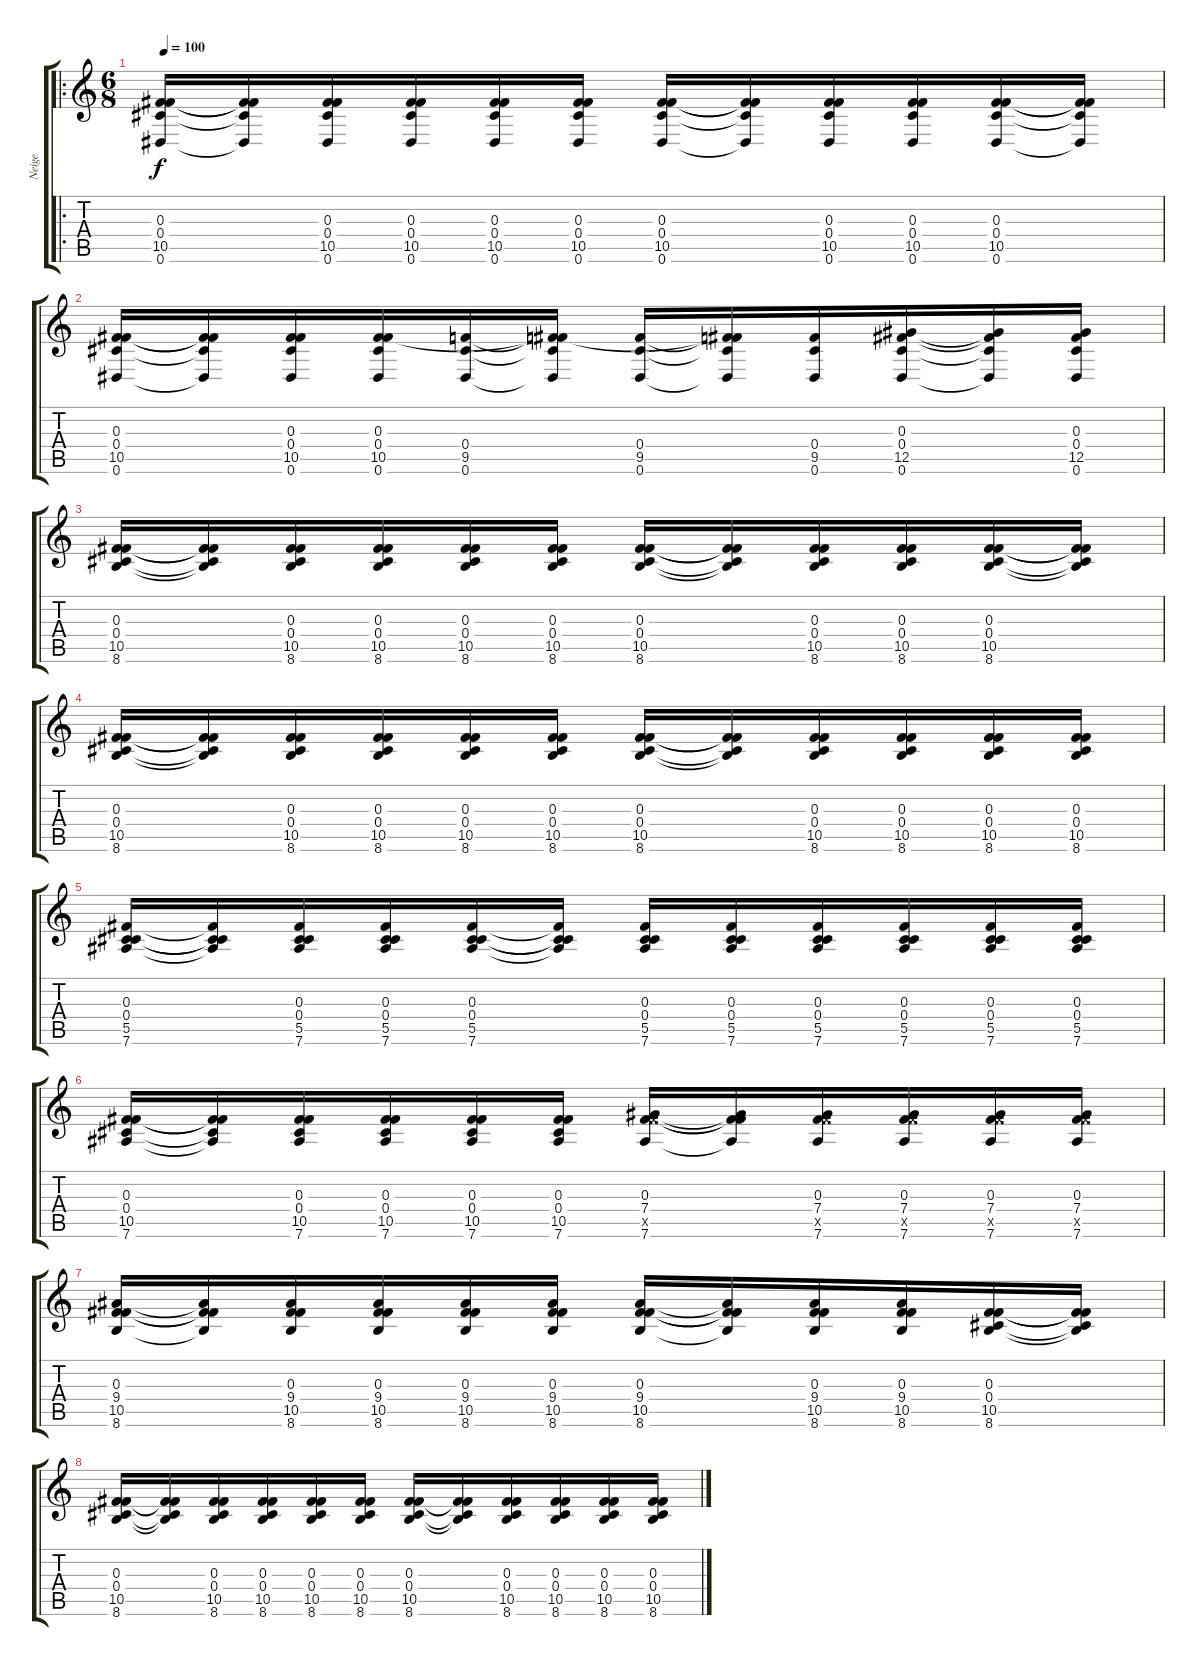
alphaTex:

\track ("Neige" "Neige") {instrument electricguitarjazz}
\staff {score tabs}
\tuning (Eb4 Bb3 Gb3 Db3 Ab2 Eb2) {hide}
\ro
\ts (6 8)
\tempo 100
\clef g2
\ks c
(0.3 0.4 10.5 0.6).16{dy f instrument overdrivenguitar} (0.3{t} 0.4{t} 10.5{t} 0.6{t}).16 (0.3 0.4 10.5 0.6).16 (0.3 0.4 10.5 0.6).16 (0.3 0.4 10.5 0.6).16 (0.3 0.4 10.5 0.6).16 (0.3 0.4 10.5 0.6).16 (0.3{t} 0.4{t} 10.5{t} 0.6{t}).16 (0.3 0.4 10.5 0.6).16 (0.3 0.4 10.5 0.6).16 (0.3 0.4 10.5 0.6).16 (0.3{t} 0.4{t} 10.5{t} 0.6{t}).16 |
(0.3 0.4 10.5 0.6).16 (0.3{t} 0.4{t} 10.5{t} 0.6{t}).16 (0.3 0.4 10.5 0.6).16 (0.3 0.4 10.5 0.6).16 (0.4 9.5 0.6).16 (0.3{t} 0.4{t} 9.5{t} 0.6{t}).16 (0.4 9.5 0.6).16 (0.3{t} 0.4{t} 9.5{t} 0.6{t}).16 (0.4 9.5 0.6).16 (0.3 0.4 12.5 0.6).16 (0.3{t} 0.4{t} 12.5{t} 0.6{t}).16 (0.3 0.4 12.5 0.6).16 |
(0.3 0.4 10.5 8.6).16 (0.3{t} 0.4{t} 10.5{t} 8.6{t}).16 (0.3 0.4 10.5 8.6).16 (0.3 0.4 10.5 8.6).16 (0.3 0.4 10.5 8.6).16 (0.3 0.4 10.5 8.6).16 (0.3 0.4 10.5 8.6).16 (0.3{t} 0.4{t} 10.5{t} 8.6{t}).16 (0.3 0.4 10.5 8.6).16 (0.3 0.4 10.5 8.6).16 (0.3 0.4 10.5 8.6).16 (0.3{t} 0.4{t} 10.5{t} 8.6{t}).16 |
(0.3 0.4 10.5 8.6).16 (0.3{t} 0.4{t} 10.5{t} 8.6{t}).16 (0.3 0.4 10.5 8.6).16 (0.3 0.4 10.5 8.6).16 (0.3 0.4 10.5 8.6).16 (0.3 0.4 10.5 8.6).16 (0.3 0.4 10.5 8.6).16 (0.3{t} 0.4{t} 10.5{t} 8.6{t}).16 (0.3 0.4 10.5 8.6).16 (0.3 0.4 10.5 8.6).16 (0.3 0.4 10.5 8.6).16 (0.3 0.4 10.5 8.6).16 |
(0.3 0.4 5.5 7.6).16 (0.3{t} 0.4{t} 5.5{t} 7.6{t}).16 (0.3 0.4 5.5 7.6).16 (0.3 0.4 5.5 7.6).16 (0.3 0.4 5.5 7.6).16 (0.3{t} 0.4{t} 5.5{t} 7.6{t}).16 (0.3 0.4 5.5 7.6).16 (0.3 0.4 5.5 7.6).16 (0.3 0.4 5.5 7.6).16 (0.3 0.4 5.5 7.6).16 (0.3 0.4 5.5 7.6).16 (0.3 0.4 5.5 7.6).16 |
(0.3 0.4 10.5 7.6).16 (0.3{t} 0.4{t} 10.5{t} 7.6{t}).16 (0.3 0.4 10.5 7.6).16 (0.3 0.4 10.5 7.6).16 (0.3 0.4 10.5 7.6).16 (0.3 0.4 10.5 7.6).16 (0.3 7.4 10.5{x} 7.6).16 (0.3{t} 7.4{t} 10.5{t} 7.6{t}).16 (0.3 7.4 10.5{x} 7.6).16 (0.3 7.4 10.5{x} 7.6).16 (0.3 7.4 10.5{x} 7.6).16 (0.3 7.4 10.5{x} 7.6).16 |
(0.3 9.4 10.5 8.6).16 (0.3{t} 9.4{t} 10.5{t} 8.6{t}).16 (0.3 9.4 10.5 8.6).16 (0.3 9.4 10.5 8.6).16 (0.3 9.4 10.5 8.6).16 (0.3 9.4 10.5 8.6).16 (0.3 9.4 10.5 8.6).16 (0.3{t} 9.4{t} 10.5{t} 8.6{t}).16 (0.3 9.4 10.5 8.6).16 (0.3 9.4 10.5 8.6).16 (0.3 0.4 10.5 8.6).16 (0.3{t} 0.4{t} 10.5{t} 8.6{t}).16 |
(0.3 0.4 10.5 8.6).16 (0.3{t} 0.4{t} 10.5{t} 8.6{t}).16 (0.3 0.4 10.5 8.6).16 (0.3 0.4 10.5 8.6).16 (0.3 0.4 10.5 8.6).16 (0.3 0.4 10.5 8.6).16 (0.3 0.4 10.5 8.6).16 (0.3{t} 0.4{t} 10.5{t} 8.6{t}).16 (0.3 0.4 10.5 8.6).16 (0.3 0.4 10.5 8.6).16 (0.3 0.4 10.5 8.6).16 (0.3 0.4 10.5 8.6).16
